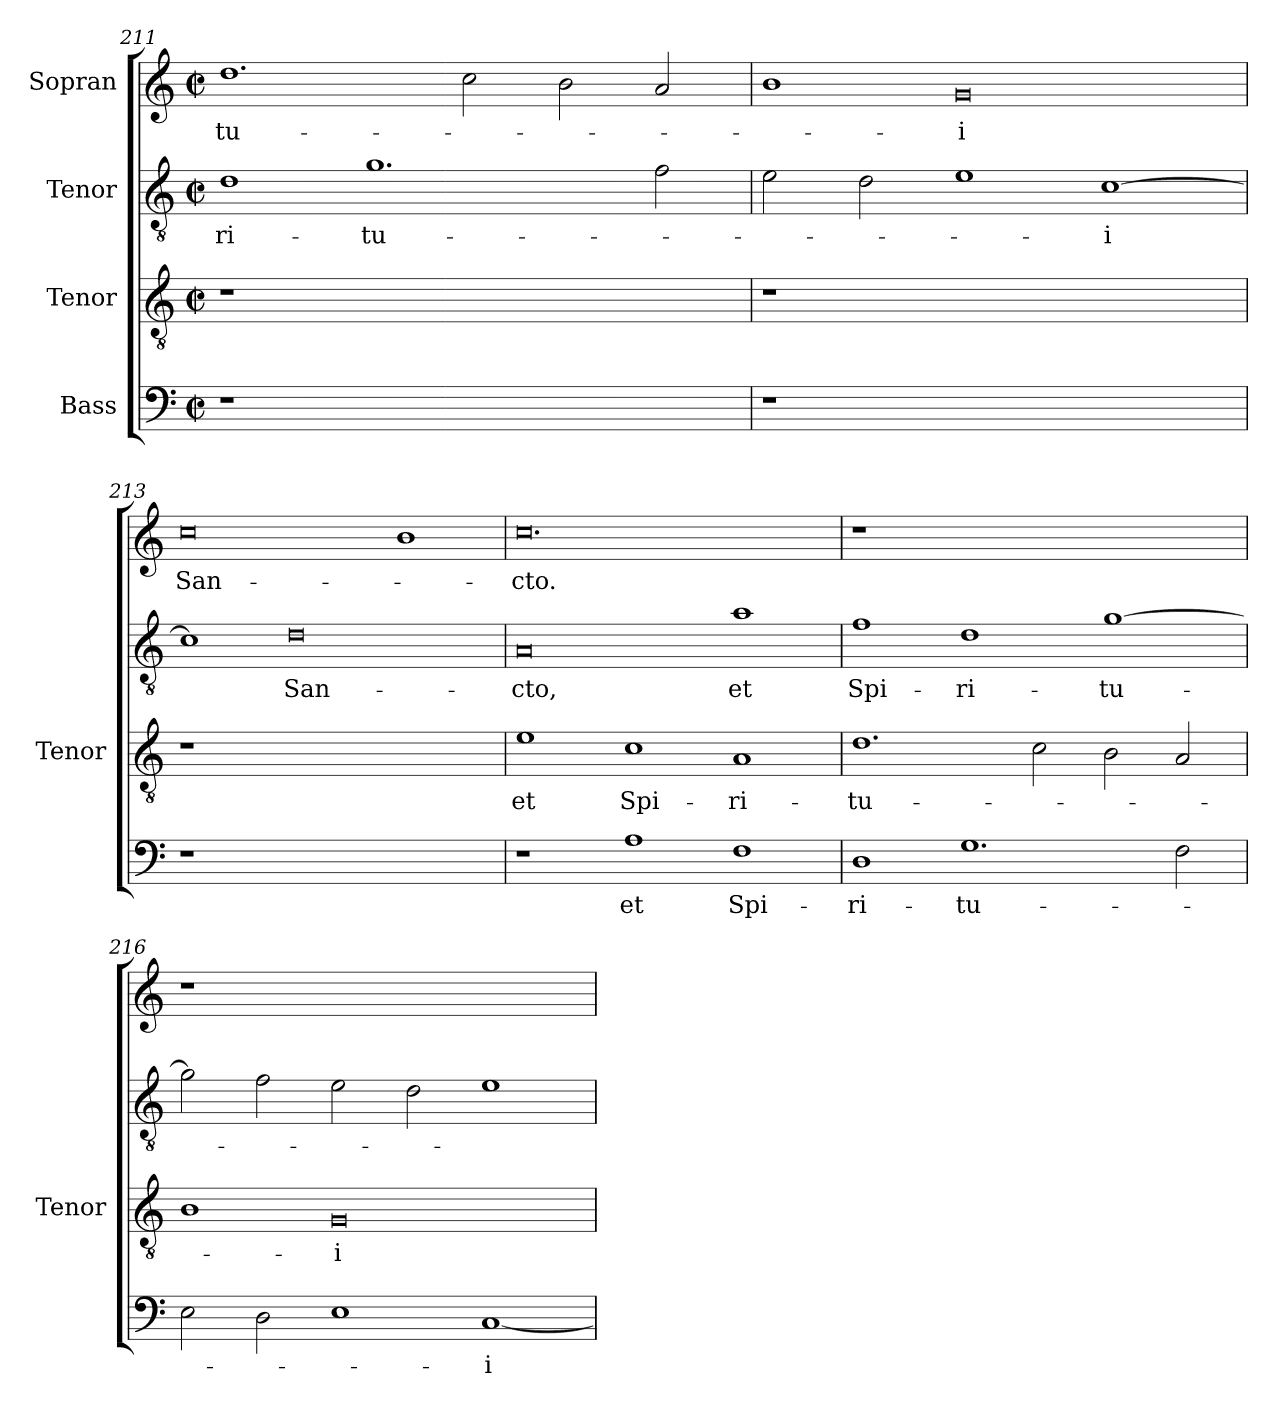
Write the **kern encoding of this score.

**kern	**text	**kern	**text	**kern	**text	**kern	**text
*part4	*part4	*part3	*part3	*part2	*part2	*part1	*part1
*staff4	*staff4	*staff3	*staff3	*staff2	*staff2	*staff1	*staff1
*I"Bass	*	*I"Tenor	*	*I"Tenor	*	*I"Sopran	*
*	*	*I'Tenor	*	*	*	*	*
*clefF4	*	*clefGv2	*	*clefGv2	*	*clefG2	*
*	*	*ITrd7c12	*	*ITrd7c12	*	*	*
*k[]	*	*k[]	*	*k[]	*	*k[]	*
*M2/2	*	*M2/2	*	*M2/2	*	*M2/2	*
*met(c|)	*	*met(c|)	*	*met(c|)	*	*met(c|)	*
=211	=211	=211	=211	=211	=211	=211	=211
!LO:N:vis=1	!	!LO:N:vis=1	!	!	!	!	!
!	!	!	!	!	!LO:LY:b:color=#000000	!	!
!	!	!	!	!	!	!	!LO:LY:b:color=#000000
1r	.	1r	.	1Di	-ri-	1.ddi	-tu-
!	!	!	!	!	!LO:LY:b:color=#000000	!	!
0ryy	.	0ryy	.	1.Gi	-tu-	.	.
.	.	.	.	.	.	2cci\	.
.	.	.	.	.	.	2bi\	.
.	.	.	.	2Fi\	.	2ai/	.
!!LO:LB:g=z
=212	=212	=212	=212	=212	=212	=212	=212
!LO:N:vis=1	!	!LO:N:vis=1	!	!	!	!	!
1r	.	1r	.	2Ei\	.	1bi	.
.	.	.	.	2Di\	.	.	.
!	!	!	!	!	!	!	!LO:LY:b:color=#000000
0ryy	.	0ryy	.	1Ei	.	0gi	-i
!	!	!	!	!	!LO:LY:b:color=#000000	!	!
.	.	.	.	[>1Ci	-i	.	.
=213	=213	=213	=213	=213	=213	=213	=213
!LO:N:vis=1	!	!LO:N:vis=1	!	!	!	!	!
!	!	!	!	!	!	!	!LO:LY:b:color=#000000
1r	.	1r	.	1Ci]	.	0cci	San-
!	!	!	!	!	!LO:LY:b:color=#000000	!	!
0ryy	.	0ryy	.	0Di	San-	.	.
.	.	.	.	.	.	1bi	.
=214	=214	=214	=214	=214	=214	=214	=214
!	!	!	!LO:LY:b:color=#000000	!	!	!	!
!	!	!	!	!	!LO:LY:b:color=#000000	!	!
!	!	!	!	!	!	!	!LO:LY:b:color=#000000
1r	.	1Ei	et	0AAi	-cto,	0.cci	-cto.
!	!LO:LY:b:color=#000000	!	!	!	!	!	!
!	!	!	!LO:LY:b:color=#000000	!	!	!	!
1Ai	et	1Ci	Spi-	.	.	.	.
!	!LO:LY:b:color=#000000	!	!	!	!	!	!
!	!	!	!LO:LY:b:color=#000000	!	!	!	!
!	!	!	!	!	!LO:LY:b:color=#000000	!	!
1Fi	Spi-	1AAi	-ri-	1Ai	et	.	.
=215	=215	=215	=215	=215	=215	=215	=215
!	!LO:LY:b:color=#000000	!	!	!	!	!	!
!	!	!	!LO:LY:b:color=#000000	!	!	!	!
!	!	!	!	!	!LO:LY:b:color=#000000	!LO:N:vis=1	!
1Di	-ri-	1.Di	-tu-	1Fi	Spi-	1r	.
!	!LO:LY:b:color=#000000	!	!	!	!	!	!
!	!	!	!	!	!LO:LY:b:color=#000000	!	!
1.Gi	-tu-	.	.	1Di	-ri-	0ryy	.
.	.	2Ci\	.	.	.	.	.
!	!	!	!	!	!LO:LY:b:color=#000000	!	!
.	.	2BBi\	.	[>1Gi	-tu-	.	.
2Fi\	.	2AAi/	.	.	.	.	.
=216	=216	=216	=216	=216	=216	=216	=216
!	!	!	!	!	!	!LO:N:vis=1	!
2Ei\	.	1BBi	.	2Gi\]	.	1r	.
2Di\	.	.	.	2Fi\	.	.	.
!	!	!	!LO:LY:b:color=#000000	!	!	!	!
1Ei	.	0GGi	-i	2Ei\	.	0ryy	.
.	.	.	.	2Di\	.	.	.
!	!LO:LY:b:color=#000000	!	!	!	!	!	!
[<1Ci	-i	.	.	1Ei	.	.	.
=	=	=	=	=	=	=	=
*-	*-	*-	*-	*-	*-	*-	*-
